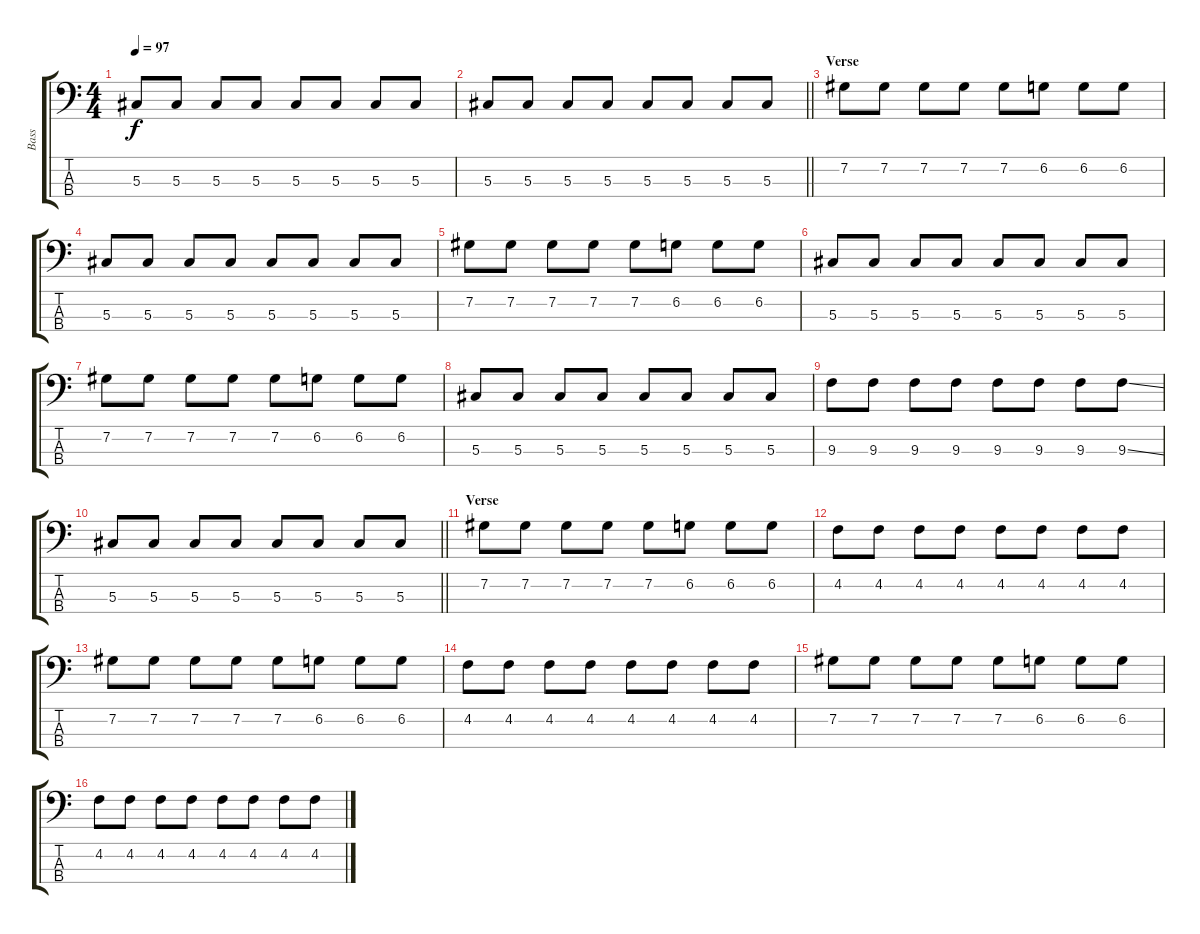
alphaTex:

\track ("Bass" "Bass") {instrument electricbasspick}
\staff {score tabs}
\tuning (Gb2 Db2 Ab1 Db1) {hide}
\ts (4 4)
\tempo 97
\clef f4
\ks c
5.3.8{dy f} 5.3.8 5.3.8 5.3.8 5.3.8 5.3.8 5.3.8 5.3.8 |
\barLineRight lightlight
5.3.8 5.3.8 5.3.8 5.3.8 5.3.8 5.3.8 5.3.8 5.3.8 |
\section ("" "Verse")
7.2.8 7.2.8 7.2.8 7.2.8 7.2.8 6.2.8 6.2.8 6.2.8 |
5.3.8 5.3.8 5.3.8 5.3.8 5.3.8 5.3.8 5.3.8 5.3.8 |
7.2.8 7.2.8 7.2.8 7.2.8 7.2.8 6.2.8 6.2.8 6.2.8 |
5.3.8 5.3.8 5.3.8 5.3.8 5.3.8 5.3.8 5.3.8 5.3.8 |
7.2.8 7.2.8 7.2.8 7.2.8 7.2.8 6.2.8 6.2.8 6.2.8 |
5.3.8 5.3.8 5.3.8 5.3.8 5.3.8 5.3.8 5.3.8 5.3.8 |
9.3.8 9.3.8 9.3.8 9.3.8 9.3.8 9.3.8 9.3.8 9.3{ss}.8 |
\barLineRight lightlight
5.3.8 5.3.8 5.3.8 5.3.8 5.3.8 5.3.8 5.3.8 5.3.8 |
\section ("" "Verse")
7.2.8 7.2.8 7.2.8 7.2.8 7.2.8 6.2.8 6.2.8 6.2.8 |
4.2.8 4.2.8 4.2.8 4.2.8 4.2.8 4.2.8 4.2.8 4.2.8 |
7.2.8 7.2.8 7.2.8 7.2.8 7.2.8 6.2.8 6.2.8 6.2.8 |
4.2.8 4.2.8 4.2.8 4.2.8 4.2.8 4.2.8 4.2.8 4.2.8 |
7.2.8 7.2.8 7.2.8 7.2.8 7.2.8 6.2.8 6.2.8 6.2.8 |
4.2.8 4.2.8 4.2.8 4.2.8 4.2.8 4.2.8 4.2.8 4.2.8
